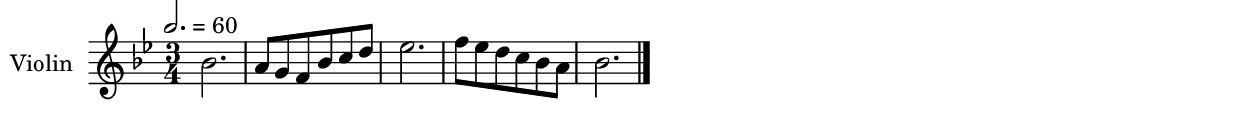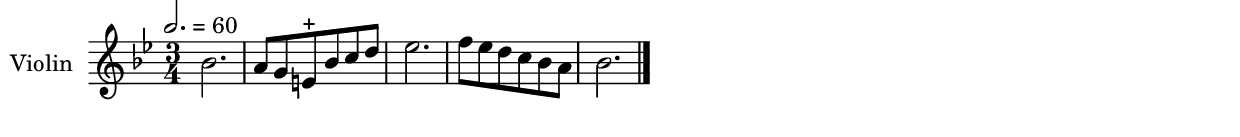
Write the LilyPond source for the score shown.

\version "2.18.2"

%{
BAHPM
Bateria de Avaliação da Habilidade de Percepção Musical
Item: 06_escala
Igual ou diferente: diferente
%}

%%% INFORMACOES PRE-MUSICA %%%

%%%%%%%%%%%%%
% SUBITEM A %
%%%%%%%%%%%%%


% Inserir nome do instrumento, andamento, compasso, clave

instrumentoNomeItemA = \set Staff.instrumentName = "Violin"
andamentoItemA = \tempo 2. = 60
compassoItemA = \time 3/4
clefItemA = \clef treble
keyItemA = \key bes \major

%%%%%%%%%%%%%
% SUBITEM B %
%%%%%%%%%%%%%

instrumentoNomeItemB = \instrumentoNomeItemA
andamentoItemB = \andamentoItemA
compassoItemB = \compassoItemA
clefItemB = \clefItemA
keyItemB = \keyItemA

%%%%%%%%%%
% MUSICA %
%%%%%%%%%%

musica = \relative c'' {
  bes2. |
  a8 g 
 \tag #'itemA { f }
 \tag #'itemB { e-+ }
 bes' c d |
 ees2. |
 f8 ees d c bes a |
 bes2.
 \bar "|."
}

%%% Configuração de layout %%%

\include "lilypond-book-preamble.ly"

% desmarcar os itens abaixo para regular alinhamento de itens

\paper {
 ragged-right = ##f 
 line-width = 110\mm
}

%%% CONTEXTOS PARA CADA SUBITEM %%%

itemA = \score {
  \new Staff <<
    \instrumentoNomeItemA
    \andamentoItemA
    \compassoItemA
    \clefItemA
    \keyItemA
    \new Voice { 
      \keepWithTag #'itemA \musica
    }
  >>
}

itemB = \score {
  \new Staff <<
    \instrumentoNomeItemB
    \andamentoItemB
    \compassoItemB
    \clefItemB
    \keyItemB
    \new Voice { 
      \keepWithTag #'itemB \musica
    }
  >>
}



\itemA

% Desmarcar para incluir o subitem B

\itemB